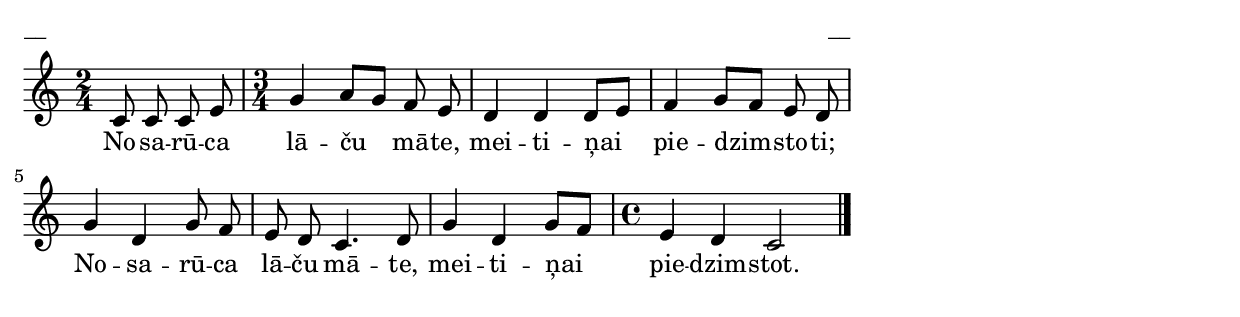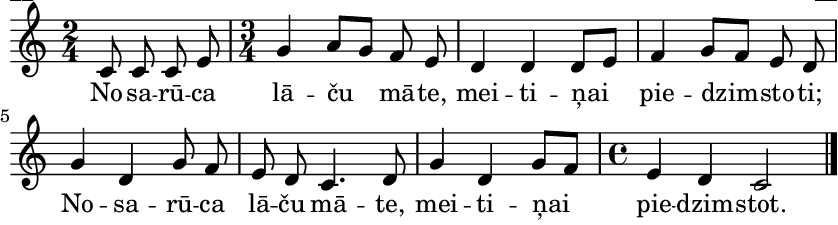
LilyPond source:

\version "2.13.18"
#(ly:set-option 'crop #t)

%\header {
%    title = "Nosarūca lāču māte",AA lapas, Šūpuļdziesmas
%}
\paper {
line-width = 14\cm
left-margin = 0.4\cm
between-system-padding = 0.1\cm
between-system-space = 0.1\cm
}
\layout {
indent = #0
ragged-last = ##f
}

voiceA = \relative c' {
\clef "treble"
\key c \major
\time 2/4
c8 c c e |
\time 3/4
g4 a8[ g] f e |
d4 d d8[ e] |
f4 g8[ f] e d |
g4 d g8 f |
e8 d c4. d8 |
g4 d g8[ f] |
\time 4/4
e4 d c2 | 
\bar "|."
} 

lyricA = \lyricmode {
No -- sa -- rū -- ca lā -- ču mā -- te, mei -- ti -- ņai pie -- dzim -- sto -- ti; 
No -- sa -- rū -- ca lā -- ču mā -- te, mei -- ti -- ņai pie -- dzim -- stot.
} 

fullScore = <<
\new Staff {
<<
\new Voice = "voiceA" { \oneVoice \autoBeamOff \voiceA }
\new Lyrics \lyricsto "voiceA" \lyricA
>>
}
>>

\score {
\fullScore
\header { piece = "__" opus = "__" }
}
\markup { \with-color #(x11-color 'white) \sans \smaller "__" }
\score {
\unfoldRepeats
\fullScore
\midi {
\context { \Staff \remove "Staff_performer" }
\context { \Voice \consists "Staff_performer" }
}
}


